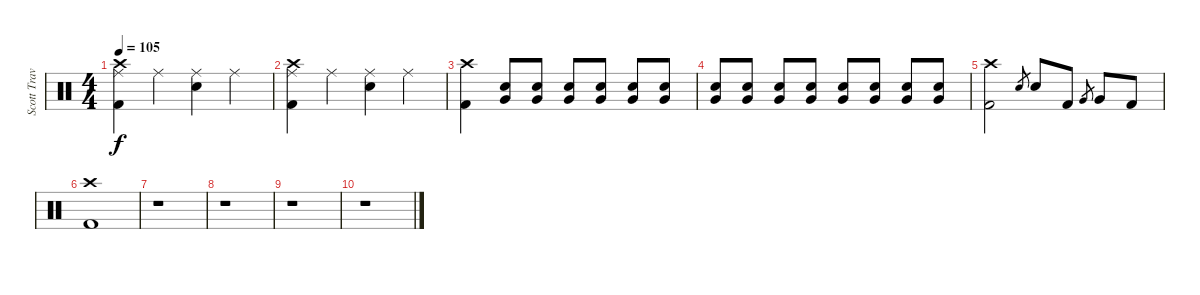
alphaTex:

\track ("Scott Travis" "Scott Trav") {instrument percussion}
\staff {score}
\articulation defaults
\ts (4 4)
\tempo 105
\clef neutral
\ks c
("Ride (middle)" "Crash high (hit)" "Kick (hit) 2").4{dy f} "Ride (middle)".4 ("Ride (middle)" "Electric Snare (hit)").4 "Ride (middle)".4 |
("Ride (middle)" "Crash high (hit)" "Kick (hit) 2").4 "Ride (middle)".4 ("Ride (middle)" "Electric Snare (hit)").4 "Ride (middle)".4 |
("Crash high (hit)" "Kick (hit) 2").4 ("Electric Snare (hit)" "Very Low Tom (hit)").8 ("Electric Snare (hit)" "Very Low Tom (hit)").8 ("Electric Snare (hit)" "Very Low Tom (hit)").8 ("Electric Snare (hit)" "Very Low Tom (hit)").8 ("Electric Snare (hit)" "Very Low Tom (hit)").8 ("Electric Snare (hit)" "Very Low Tom (hit)").8 |
("Electric Snare (hit)" "Very Low Tom (hit)").8 ("Electric Snare (hit)" "Very Low Tom (hit)").8 ("Electric Snare (hit)" "Very Low Tom (hit)").8 ("Electric Snare (hit)" "Very Low Tom (hit)").8 ("Electric Snare (hit)" "Very Low Tom (hit)").8 ("Electric Snare (hit)" "Very Low Tom (hit)").8 ("Electric Snare (hit)" "Very Low Tom (hit)").8 ("Electric Snare (hit)" "Very Low Tom (hit)").8 |
("Crash high (hit)" "Kick (hit) 2").2 "Electric Snare (hit)".8{gr} "Electric Snare (hit)".8 "Kick (hit) 2".8 "Very Low Tom (hit)".8{gr} "Very Low Tom (hit)".8 "Kick (hit) 2".8 |
("Crash high (hit)" "Kick (hit) 2").1 |
r.1 |
r.1 |
r.1 |
r.1
